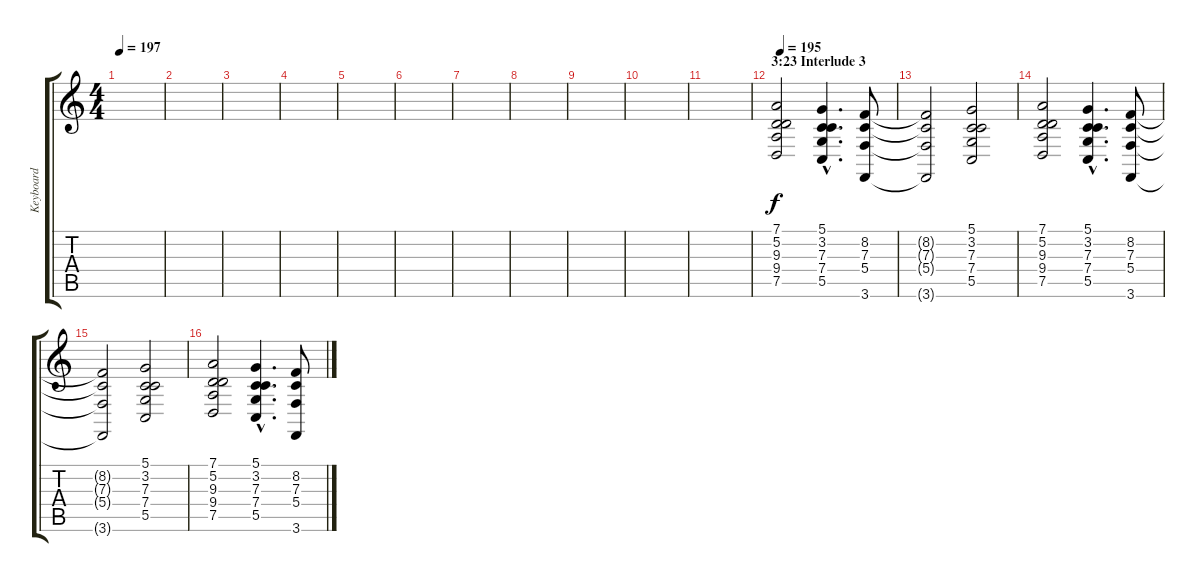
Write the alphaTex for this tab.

\track ("Keyboard" "Keyboard") {instrument lead1square}
\staff {score tabs}
\tuning (D4 A3 F3 C3 G2 D2) {hide}
\ts (4 4)
\tempo 197
\clef g2
\ks c
|
|
|
|
|
|
|
|
|
|
|
\section ("" "3:23 Interlude 3")
\tempo 195
(7.1 5.2 9.3 9.4 7.5).2{volume 12 instrument choiraahs} (5.1{hac} 3.2{hac} 7.3{hac} 7.4{hac} 5.5{hac}).4{d} (8.2 7.3 5.4 3.6).8 |
(8.2{t} 7.3{t} 5.4{t} 3.6{t}).2 (5.1 3.2 7.3 7.4 5.5).2 |
(7.1 5.2 9.3 9.4 7.5).2{instrument choiraahs} (5.1{hac} 3.2{hac} 7.3{hac} 7.4{hac} 5.5{hac}).4{d} (8.2 7.3 5.4 3.6).8 |
(8.2{t} 7.3{t} 5.4{t} 3.6{t}).2 (5.1 3.2 7.3 7.4 5.5).2 |
(7.1 5.2 9.3 9.4 7.5).2{instrument choiraahs} (5.1{hac} 3.2{hac} 7.3{hac} 7.4{hac} 5.5{hac}).4{d} (8.2 7.3 5.4 3.6).8
